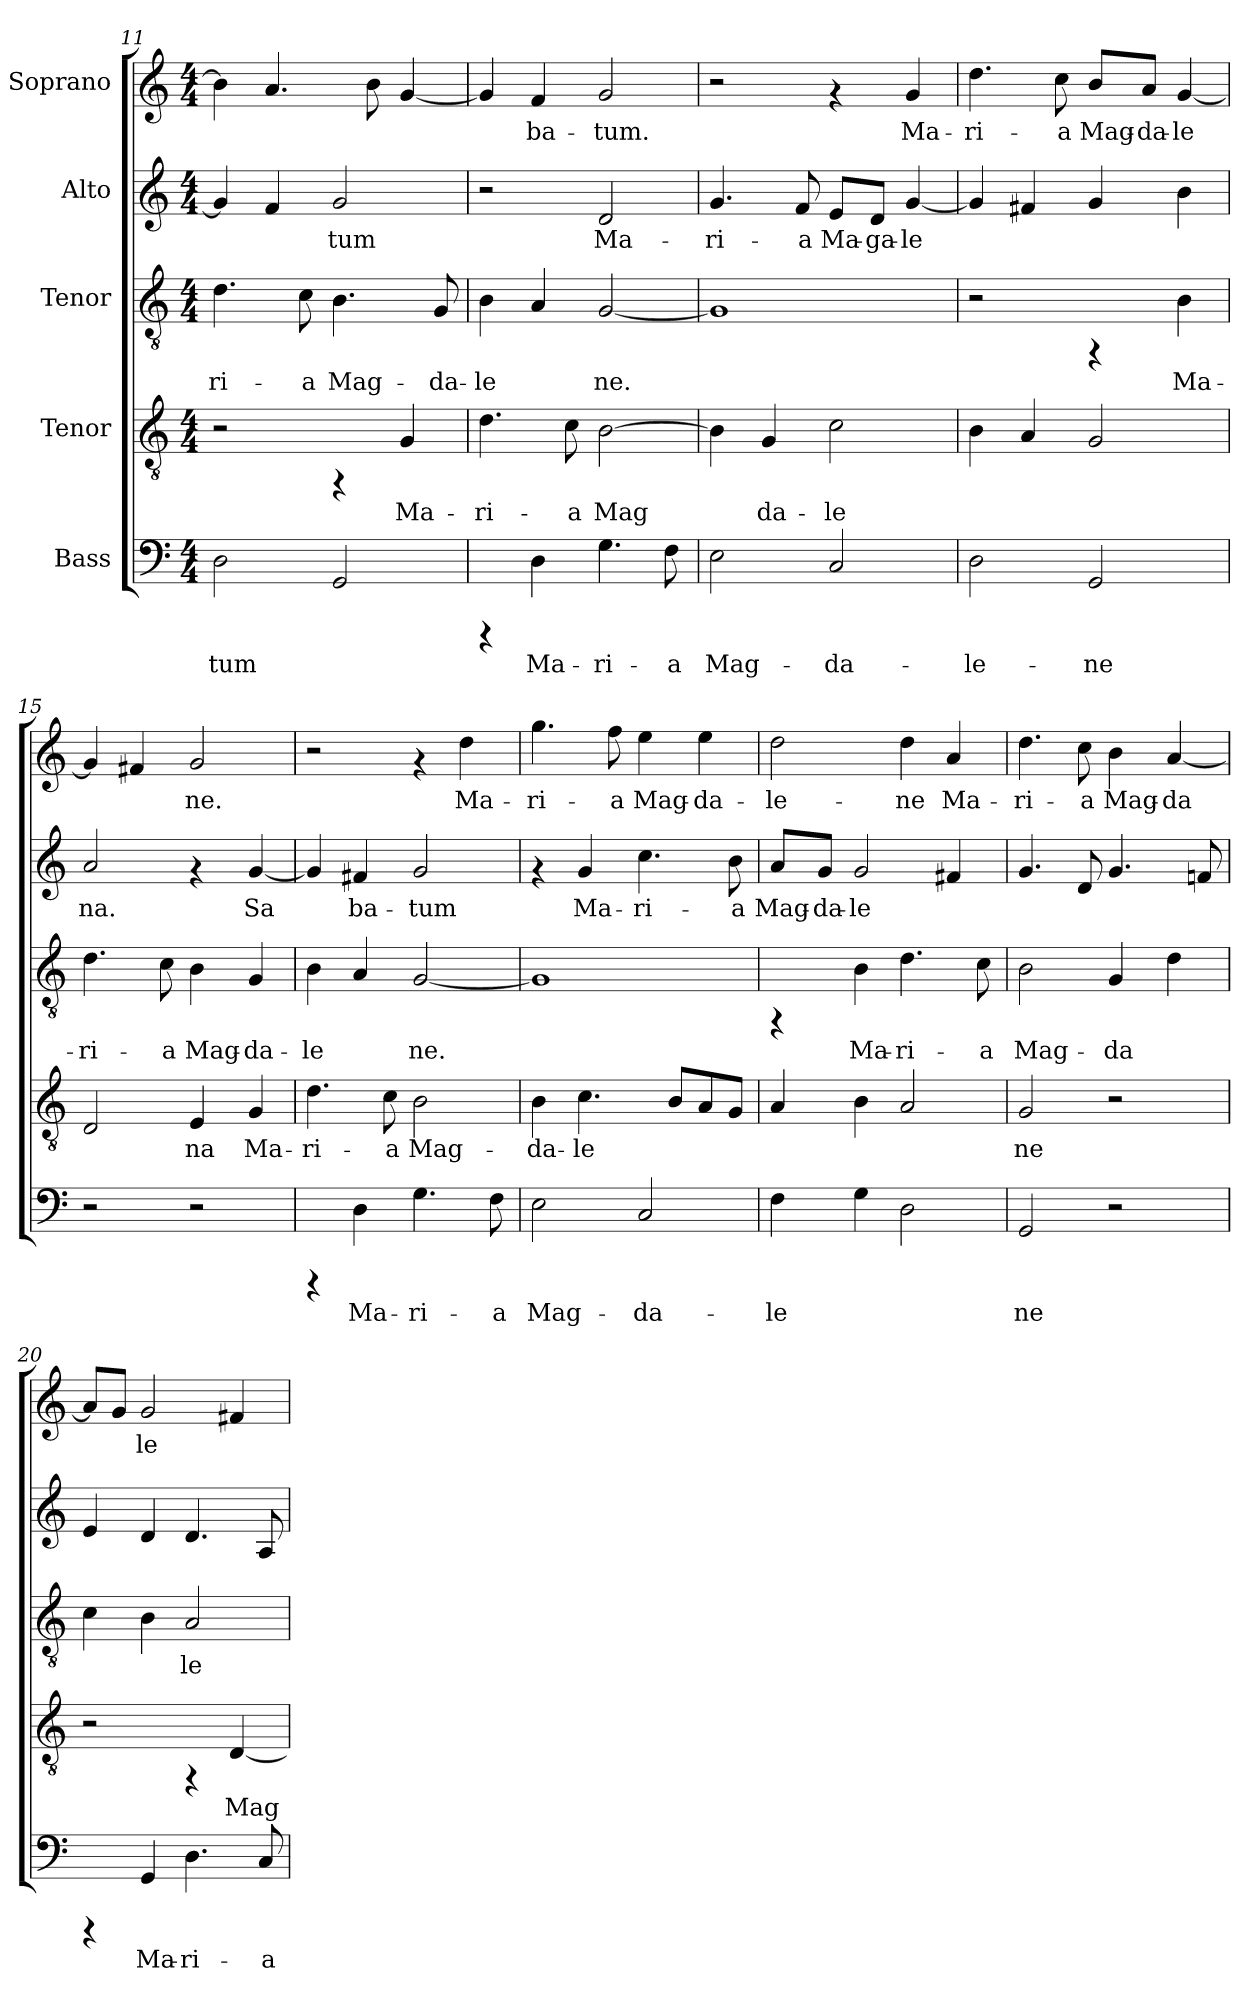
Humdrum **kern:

**kern	**text	**kern	**text	**kern	**text	**kern	**text	**kern	**text
*part5	*part5	*part4	*part4	*part3	*part3	*part2	*part2	*part1	*part1
*staff5	*staff5	*staff4	*staff4	*staff3	*staff3	*staff2	*staff2	*staff1	*staff1
*I"Bass	*	*I"Tenor	*	*I"Tenor	*	*I"Alto	*	*I"Soprano	*
!!LO:PB:g=z
*clefF4	*	*clefGv2	*	*clefGv2	*	*clefG2	*	*clefG2	*
*k[]	*	*k[]	*	*k[]	*	*k[]	*	*k[]	*
*C:	*	*C:	*	*C:	*	*C:	*	*C:	*
*M4/4	*	*M4/4	*	*M4/4	*	*M4/4	*	*M4/4	*
=11	=11	=11	=11	=11	=11	=11	=11	=11	=11
!	!LO:LY:b:cj	!	!	!	!LO:LY:b:cj	!	!LO:LY:b:cj	!	!LO:LY:b:cj
2D\	-tum	2r	.	4.d\	-ri-	4g/]	--	4b\]	--
!	!	!	!	!	!	!	!LO:LY:b:cj	!	!LO:LY:b:cj
.	.	.	.	.	.	4f/	--	4.a/	--
!	!	!	!	!	!LO:LY:b:cj	!	!	!	!
.	.	.	.	8c\	-a	.	.	.	.
!	!LO:LY:b:cj	!	!	!	!LO:LY:b:cj	!	!LO:LY:b:cj	!	!
2GG/	.	4rFF	.	4.B\	Mag-	2g/	-tum	.	.
!	!	!	!	!	!	!	!	!	!LO:LY:b:cj
.	.	.	.	.	.	.	.	8b\	--
!	!	!	!LO:LY:b:cj	!	!	!	!	!	!LO:LY:b:cj
.	.	4G/	Ma-	.	.	.	.	[<4g/	--
!	!	!	!	!	!LO:LY:b:cj	!	!	!	!
.	.	.	.	8G/	-da-	.	.	.	.
=12	=12	=12	=12	=12	=12	=12	=12	=12	=12
!	!	!	!LO:LY:b:cj	!	!LO:LY:b:cj	!	!	!	!LO:LY:b:cj
4rCCC	.	4.d\	-ri-	4B\	-le-	2r	.	4g/]	--
!	!LO:LY:b:cj	!	!	!	!LO:LY:b:cj	!	!	!	!LO:LY:b:cj
4D\	Ma-	.	.	4A/	--	.	.	4f/	-ba-
!	!	!	!LO:LY:b:cj	!	!	!	!	!	!
.	.	8c\	-a	.	.	.	.	.	.
!	!LO:LY:b:cj	!	!LO:LY:b:cj	!	!LO:LY:b:cj	!	!LO:LY:b:cj	!	!LO:LY:b:cj
4.G\	-ri-	[>2B\	Mag-	[<2G/	-ne.	2d/	Ma-	2g/	-tum.
!	!LO:LY:b:cj	!	!	!	!	!	!	!	!
8F\	-a	.	.	.	.	.	.	.	.
=13	=13	=13	=13	=13	=13	=13	=13	=13	=13
!	!LO:LY:b:cj	!	!LO:LY:b:cj	!	!LO:LY:b:cj	!	!LO:LY:b:cj	!	!
2E\	Mag-	4B\]	--	1G]	.	4.g/	-ri-	2r	.
!	!	!	!LO:LY:b:cj	!	!	!	!	!	!
.	.	4G/	-da-	.	.	.	.	.	.
!	!	!	!	!	!	!	!LO:LY:b:cj	!	!
.	.	.	.	.	.	8f/	-a	.	.
!	!LO:LY:b:cj	!	!LO:LY:b:cj	!	!	!	!LO:LY:b:cj	!	!
2C/	-da-	2c\	-le-	.	.	8e/L	Ma-	4rf	.
!	!	!	!	!	!	!	!LO:LY:b:cj	!	!
.	.	.	.	.	.	8d/J	-ga-	.	.
!	!	!	!	!	!	!	!LO:LY:b:cj	!	!LO:LY:b:cj
.	.	.	.	.	.	[<4g/	-le-	4g/	Ma-
=14	=14	=14	=14	=14	=14	=14	=14	=14	=14
!	!LO:LY:b:cj	!	!LO:LY:b:cj	!	!	!	!LO:LY:b:cj	!	!LO:LY:b:cj
2D\	-le-	4B\	--	2r	.	4g/]	--	4.dd\	-ri-
!	!	!	!LO:LY:b:cj	!	!	!	!LO:LY:b:cj	!	!
.	.	4A/	--	.	.	4f#/	--	.	.
!	!	!	!	!	!	!	!	!	!LO:LY:b:cj
.	.	.	.	.	.	.	.	8cc\	-a
!	!LO:LY:b:cj	!	!LO:LY:b:cj	!	!	!	!LO:LY:b:cj	!	!LO:LY:b:cj
2GG/	-ne	2G/	--	4rFF	.	4g/	--	8b/L	Mag-
!	!	!	!	!	!	!	!	!	!LO:LY:b:cj
.	.	.	.	.	.	.	.	8a/J	-da-
!	!	!	!	!	!LO:LY:b:cj	!	!LO:LY:b:cj	!	!LO:LY:b:cj
.	.	.	.	4B\	Ma-	4b\	--	[<4g/	-le-
=15	=15	=15	=15	=15	=15	=15	=15	=15	=15
!	!	!	!LO:LY:b:cj	!	!LO:LY:b:cj	!	!LO:LY:b:cj	!	!LO:LY:b:cj
2r	.	2D/	--	4.d\	-ri-	2a/	-na.	4g/]	--
!	!	!	!	!	!	!	!	!	!LO:LY:b:cj
.	.	.	.	.	.	.	.	4f#/	--
!	!	!	!	!	!LO:LY:b:cj	!	!	!	!
.	.	.	.	8c\	-a	.	.	.	.
!	!	!	!LO:LY:b:cj	!	!LO:LY:b:cj	!	!	!	!LO:LY:b:cj
2r	.	4E/	-na	4B\	Mag-	4rf	.	2g/	-ne.
!	!	!	!LO:LY:b:cj	!	!LO:LY:b:cj	!	!LO:LY:b:cj	!	!
.	.	4G/	Ma-	4G/	-da-	[<4g/	Sa-	.	.
!!LO:PB:g=z
=16	=16	=16	=16	=16	=16	=16	=16	=16	=16
!	!	!	!LO:LY:b:cj	!	!LO:LY:b:cj	!	!LO:LY:b:cj	!	!
4rCCC	.	4.d\	-ri-	4B\	-le-	4g/]	--	2r	.
!	!LO:LY:b:cj	!	!	!	!LO:LY:b:cj	!	!LO:LY:b:cj	!	!
4D\	Ma-	.	.	4A/	--	4f#/	-ba-	.	.
!	!	!	!LO:LY:b:cj	!	!	!	!	!	!
.	.	8c\	-a	.	.	.	.	.	.
!	!LO:LY:b:cj	!	!LO:LY:b:cj	!	!LO:LY:b:cj	!	!LO:LY:b:cj	!	!
4.G\	-ri-	2B\	Mag-	[<2G/	-ne.	2g/	-tum	4rf	.
!	!	!	!	!	!	!	!	!	!LO:LY:b:cj
.	.	.	.	.	.	.	.	4dd\	Ma-
!	!LO:LY:b:cj	!	!	!	!	!	!	!	!
8F\	-a	.	.	.	.	.	.	.	.
=17	=17	=17	=17	=17	=17	=17	=17	=17	=17
!	!LO:LY:b:cj	!	!LO:LY:b:cj	!	!LO:LY:b:cj	!	!	!	!LO:LY:b:cj
2E\	Mag-	4B\	-da-	1G]	.	4rf	.	4.gg\	-ri-
!	!	!	!LO:LY:b:cj	!	!	!	!LO:LY:b:cj	!	!
.	.	4.c\	-le-	.	.	4g/	Ma-	.	.
!	!	!	!	!	!	!	!	!	!LO:LY:b:cj
.	.	.	.	.	.	.	.	8ff\	-a
!	!LO:LY:b:cj	!	!	!	!	!	!LO:LY:b:cj	!	!LO:LY:b:cj
2C/	-da-	.	.	.	.	4.cc\	-ri-	4ee\	Mag-
!	!	!	!LO:LY:b:cj	!	!	!	!	!	!
.	.	8B/L	--	.	.	.	.	.	.
!	!	!	!LO:LY:b:cj	!	!	!	!	!	!LO:LY:b:cj
.	.	8A/	--	.	.	.	.	4ee\	-da-
!	!	!	!LO:LY:b:cj	!	!	!	!LO:LY:b:cj	!	!
.	.	8G/J	--	.	.	8b\	-a	.	.
=18	=18	=18	=18	=18	=18	=18	=18	=18	=18
!	!LO:LY:b:cj	!	!LO:LY:b:cj	!	!	!	!LO:LY:b:cj	!	!LO:LY:b:cj
4F\	-le-	4A/	--	4rFF	.	8a/L	Mag-	2dd\	-le-
!	!	!	!	!	!	!	!LO:LY:b:cj	!	!
.	.	.	.	.	.	8g/J	-da-	.	.
!	!LO:LY:b:cj	!	!LO:LY:b:cj	!	!LO:LY:b:cj	!	!LO:LY:b:cj	!	!
4G\	--	4B\	--	4B\	Ma-	2g/	-le-	.	.
!	!LO:LY:b:cj	!	!LO:LY:b:cj	!	!LO:LY:b:cj	!	!	!	!LO:LY:b:cj
2D\	--	2A/	--	4.d\	-ri-	.	.	4dd\	-ne
!	!	!	!	!	!	!	!LO:LY:b:cj	!	!LO:LY:b:cj
.	.	.	.	.	.	4f#/	--	4a/	Ma-
!	!	!	!	!	!LO:LY:b:cj	!	!	!	!
.	.	.	.	8c\	-a	.	.	.	.
=19	=19	=19	=19	=19	=19	=19	=19	=19	=19
!	!LO:LY:b:cj	!	!LO:LY:b:cj	!	!LO:LY:b:cj	!	!LO:LY:b:cj	!	!LO:LY:b:cj
2GG/	-ne	2G/	-ne	2B\	Mag-	4.g/	--	4.dd\	-ri-
!	!	!	!	!	!	!	!LO:LY:b:cj	!	!LO:LY:b:cj
.	.	.	.	.	.	8d/	--	8cc\	-a
!	!	!	!	!	!LO:LY:b:cj	!	!LO:LY:b:cj	!	!LO:LY:b:cj
2r	.	2r	.	4G/	-da-	4.g/	--	4b\	Mag-
!	!	!	!	!	!LO:LY:b:cj	!	!	!	!LO:LY:b:cj
.	.	.	.	4d\	--	.	.	[<4a/	-da-
!	!	!	!	!	!	!	!LO:LY:b:cj	!	!
.	.	.	.	.	.	8fn/	--	.	.
=20	=20	=20	=20	=20	=20	=20	=20	=20	=20
!	!	!	!	!	!LO:LY:b:cj	!	!LO:LY:b:cj	!	!LO:LY:b:cj
4rCCC	.	2r	.	4c\	--	4e/	--	8a/L]	--
!	!	!	!	!	!	!	!	!	!LO:LY:b:cj
.	.	.	.	.	.	.	.	8g/J	--
!	!LO:LY:b:cj	!	!	!	!LO:LY:b:cj	!	!LO:LY:b:cj	!	!LO:LY:b:cj
4GG/	Ma-	.	.	4B\	--	4d/	--	2g/	-le-
!	!LO:LY:b:cj	!	!	!	!LO:LY:b:cj	!	!LO:LY:b:cj	!	!
4.D\	-ri-	4rFF	.	2A/	-le-	4.d/	--	.	.
!	!	!	!LO:LY:b:cj	!	!	!	!	!	!LO:LY:b:cj
.	.	[>4D/	Mag	.	.	.	.	4f#X/	--
!	!LO:LY:b:cj	!	!	!	!	!	!LO:LY:b:cj	!	!
8C/	-a	.	.	.	.	8A/	--	.	.
=	=	=	=	=	=	=	=	=	=
*-	*-	*-	*-	*-	*-	*-	*-	*-	*-
